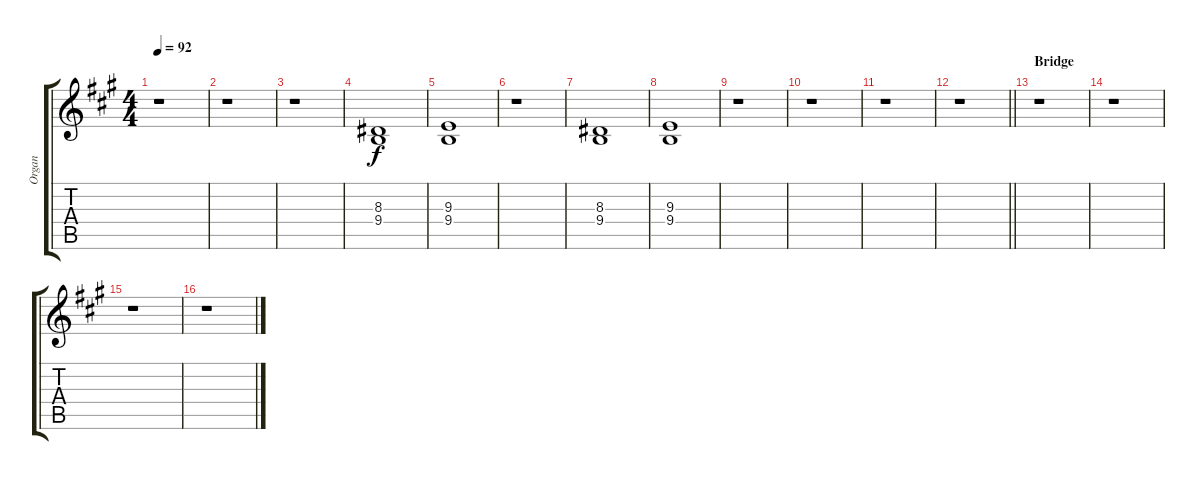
\track ("Organ" "Organ") {instrument percussiveorgan}
\staff {score tabs}
\tuning (E4 B3 G3 D3 A2 E2) {hide}
\ts (4 4)
\tempo 92
\clef g2
\ks f#minor
r.1{dy f} |
r.1 |
r.1 |
(8.3 9.4).1 |
(9.3 9.4).1 |
r.1 |
(8.3 9.4).1 |
(9.3 9.4).1 |
r.1 |
r.1 |
r.1 |
\barLineRight lightlight
r.1 |
\section ("" "Bridge")
r.1 |
r.1 |
r.1 |
r.1
